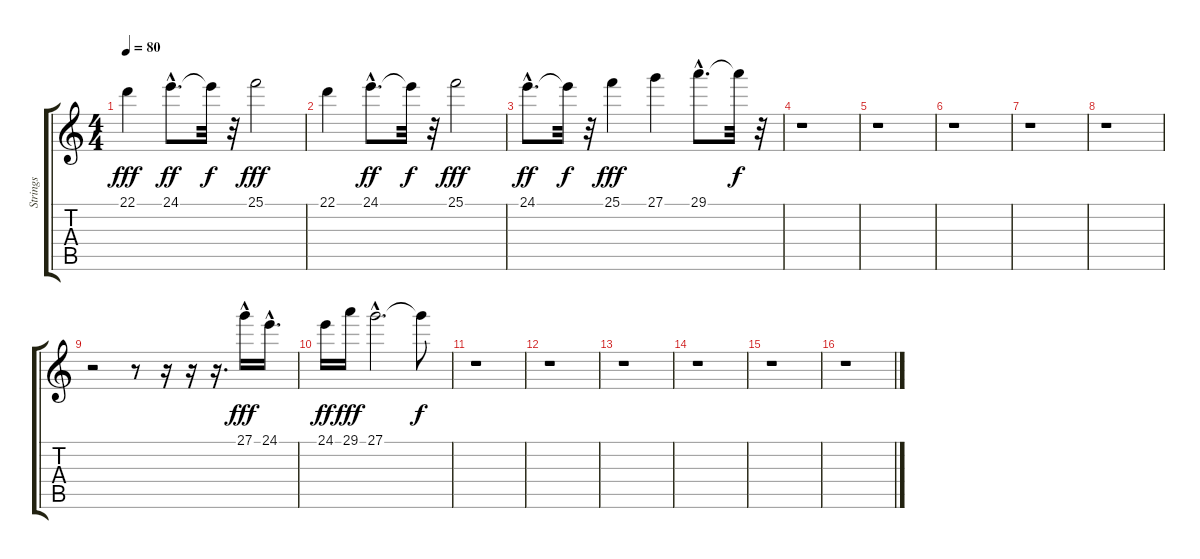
\track ("Strings" "Strings") {instrument stringensemble1}
\staff {score tabs}
\tuning (E4 B3 G3 D3 A2 E2) {hide}
\ts (4 4)
\tempo 80
\clef g2
\ks c
22.1.4{dy fff} 24.1{hac}.8{d dy ff} 24.1{t}.32{dy f} r.32 25.1.2{dy fff} |
22.1.4 24.1{hac}.8{d dy ff} 24.1{t}.32{dy f} r.32 25.1.2{dy fff} |
24.1{hac}.8{d dy ff} 24.1{t}.32{dy f} r.32 25.1.4{dy fff} 27.1.4 29.1{hac}.8{d} 29.1{t}.32{dy f} r.32 |
r.1 |
r.1 |
r.1 |
r.1 |
r.1 |
r.2 r.8 r.16 r.16 r.16{d} 27.1{hac}.16{dy fff} 24.1{hac}.16{d} |
24.1.16{dy ff} 29.1.16{dy fff} 27.1{hac}.2{d} 27.1{t}.8{dy f} |
r.1 |
r.1 |
r.1 |
r.1 |
r.1 |
r.1
